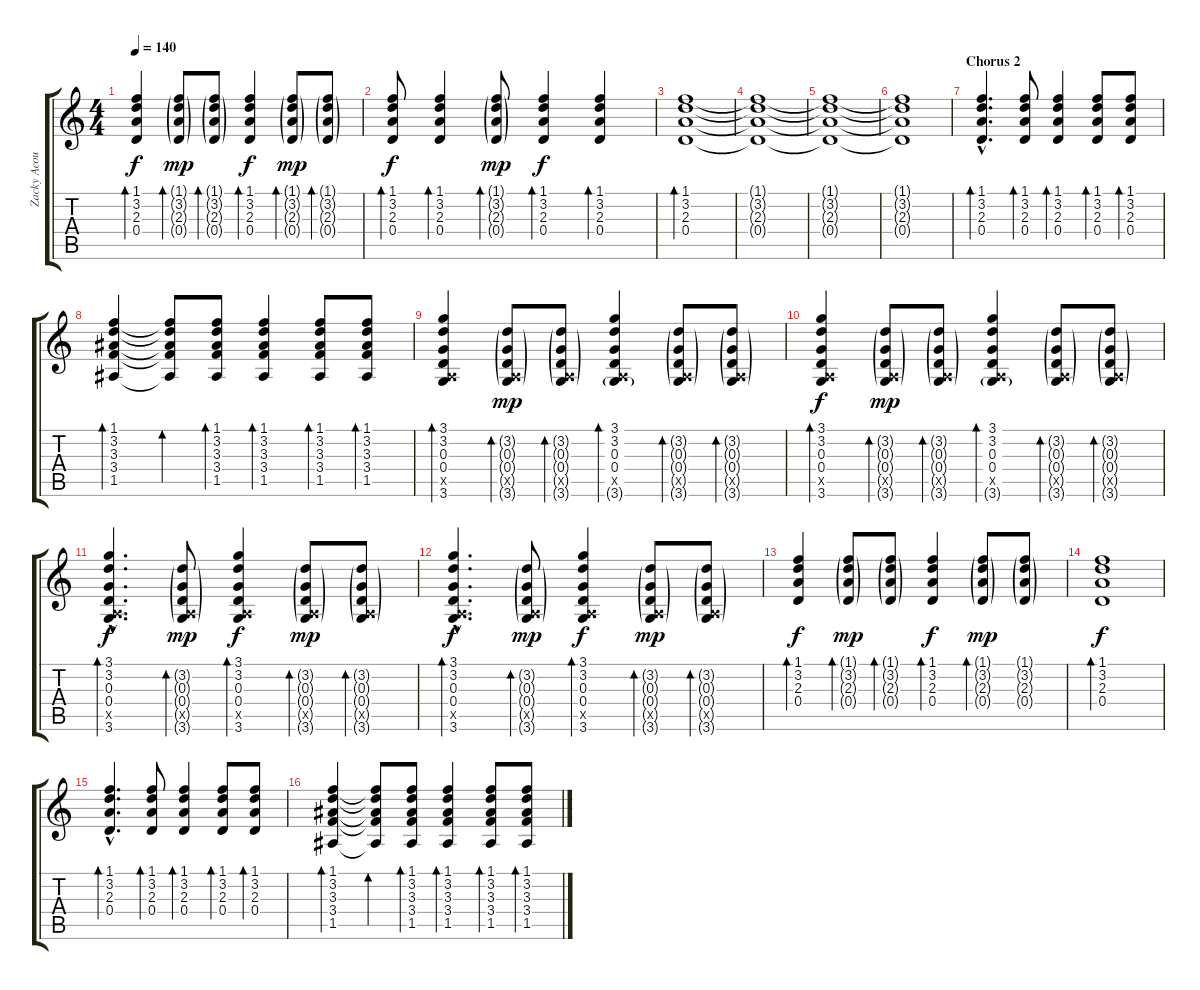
\track ("Zacky Acoustic" "Zacky Acou") {instrument acousticguitarsteel}
\staff {score tabs}
\tuning (E4 B3 G3 D3 A2 E2) {hide}
\ts (4 4)
\tempo 140
\clef g2
\ks c
(1.1 3.2 2.3 0.4).4{bd 60 dy f} (1.1{g} 3.2{g} 2.3{g} 0.4{g}).8{bd 60 dy mp} (1.1{g} 3.2{g} 2.3{g} 0.4{g}).8{bd 60} (1.1 3.2 2.3 0.4).4{bd 60 dy f} (1.1{g} 3.2{g} 2.3{g} 0.4{g}).8{bd 60 dy mp} (1.1{g} 3.2{g} 2.3{g} 0.4{g}).8{bd 60} |
(1.1 3.2 2.3 0.4).8{bd 60 dy f} (1.1 3.2 2.3 0.4).4{bd 60} (1.1{g} 3.2{g} 2.3{g} 0.4{g}).8{bd 60 dy mp} (1.1 3.2 2.3 0.4).4{bd 60 dy f} (1.1 3.2 2.3 0.4).4{bd 60} |
(1.1 3.2 2.3 0.4).1{bd 60} |
(1.1{t} 3.2{t} 2.3{t} 0.4{t}).1 |
(1.1{t} 3.2{t} 2.3{t} 0.4{t}).1 |
(1.1{t} 3.2{t} 2.3{t} 0.4{t}).1 |
\section ("" "Chorus 2")
(1.1{hac} 3.2{hac} 2.3 0.4{hac}).4{d bd 30} (1.1 3.2 2.3 0.4).8{bd 30} (1.1 3.2 2.3 0.4).4{bd 30} (1.1 3.2 2.3 0.4).8{bd 30} (1.1 3.2 2.3 0.4).8{bd 30} |
(1.1 3.2 3.3 3.4 1.5).4{bd 30} (1.1{t} 3.2{t} 3.3{t} 3.4{t} 1.5{t}).8{bd 30} (1.1 3.2 3.3 3.4 1.5).8{bd 30} (1.1 3.2 3.3 3.4 1.5).4{bd 30} (1.1 3.2 3.3 3.4 1.5).8{bd 30} (1.1 3.2 3.3 3.4 1.5).8{bd 30} |
(3.1 3.2 0.3 0.4 0.5{x} 3.6).4{bd 30} (3.2{g} 0.3{g} 0.4{g} 0.5{g x} 3.6{g}).8{bd 30 dy mp} (3.2{g} 0.3{g} 0.4{g} 0.5{g x} 3.6{g}).8{bd 30} (3.1 3.2 0.3 0.4 0.5{x} 3.6{g}).4{bd 30} (3.2{g} 0.3{g} 0.4{g} 0.5{g x} 3.6{g}).8{bd 60} (3.2{g} 0.3{g} 0.4{g} 0.5{g x} 3.6{g}).8{bd 60} |
(3.1 3.2 0.3 0.4 0.5{x} 3.6).4{bd 30 dy f} (3.2{g} 0.3{g} 0.4{g} 0.5{g x} 3.6{g}).8{bd 30 dy mp} (3.2{g} 0.3{g} 0.4{g} 0.5{g x} 3.6{g}).8{bd 30} (3.1 3.2 0.3 0.4 0.5{x} 3.6{g}).4{bd 30} (3.2{g} 0.3{g} 0.4{g} 0.5{g x} 3.6{g}).8{bd 60} (3.2{g} 0.3{g} 0.4{g} 0.5{g x} 3.6{g}).8{bd 60} |
(3.1{hac} 3.2{hac} 0.3{hac} 0.4{hac} 0.5{hac x} 3.6{hac}).4{d bd 30 dy f} (3.2{g} 0.3{g} 0.4{g} 0.5{g x} 3.6{g}).8{bd 30 dy mp} (3.1 3.2 0.3 0.4 0.5{x} 3.6).4{bd 30 dy f} (3.2{g} 0.3{g} 0.4{g} 0.5{g x} 3.6{g}).8{bd 30 dy mp} (3.2{g} 0.3{g} 0.4{g} 0.5{g x} 3.6{g}).8{bd 60} |
(3.1{hac} 3.2{hac} 0.3{hac} 0.4{hac} 0.5{hac x} 3.6{hac}).4{d bd 30 dy f} (3.2{g} 0.3{g} 0.4{g} 0.5{g x} 3.6{g}).8{bd 30 dy mp} (3.1 3.2 0.3 0.4 0.5{x} 3.6).4{bd 30 dy f} (3.2{g} 0.3{g} 0.4{g} 0.5{g x} 3.6{g}).8{bd 30 dy mp} (3.2{g} 0.3{g} 0.4{g} 0.5{g x} 3.6{g}).8{bd 60} |
(1.1 3.2 2.3 0.4).4{bd 30 dy f} (1.1{g} 3.2{g} 2.3{g} 0.4{g}).8{bd 30 dy mp} (1.1{g} 3.2{g} 2.3{g} 0.4{g}).8{bd 30} (1.1 3.2 2.3 0.4).4{bd 30 dy f} (1.1{g} 3.2{g} 2.3{g} 0.4{g}).8{bd 30 dy mp} (1.1{g} 3.2{g} 2.3{g} 0.4{g}).8 |
(1.1 3.2 2.3 0.4).1{bd 60 dy f} |
(1.1{hac} 3.2{hac} 2.3 0.4{hac}).4{d bd 30} (1.1 3.2 2.3 0.4).8{bd 30} (1.1 3.2 2.3 0.4).4{bd 30} (1.1 3.2 2.3 0.4).8{bd 30} (1.1 3.2 2.3 0.4).8{bd 30} |
(1.1 3.2 3.3 3.4 1.5).4{bd 30} (1.1{t} 3.2{t} 3.3{t} 3.4{t} 1.5{t}).8{bd 30} (1.1 3.2 3.3 3.4 1.5).8{bd 30} (1.1 3.2 3.3 3.4 1.5).4{bd 30} (1.1 3.2 3.3 3.4 1.5).8{bd 30} (1.1 3.2 3.3 3.4 1.5).8{bd 30}
